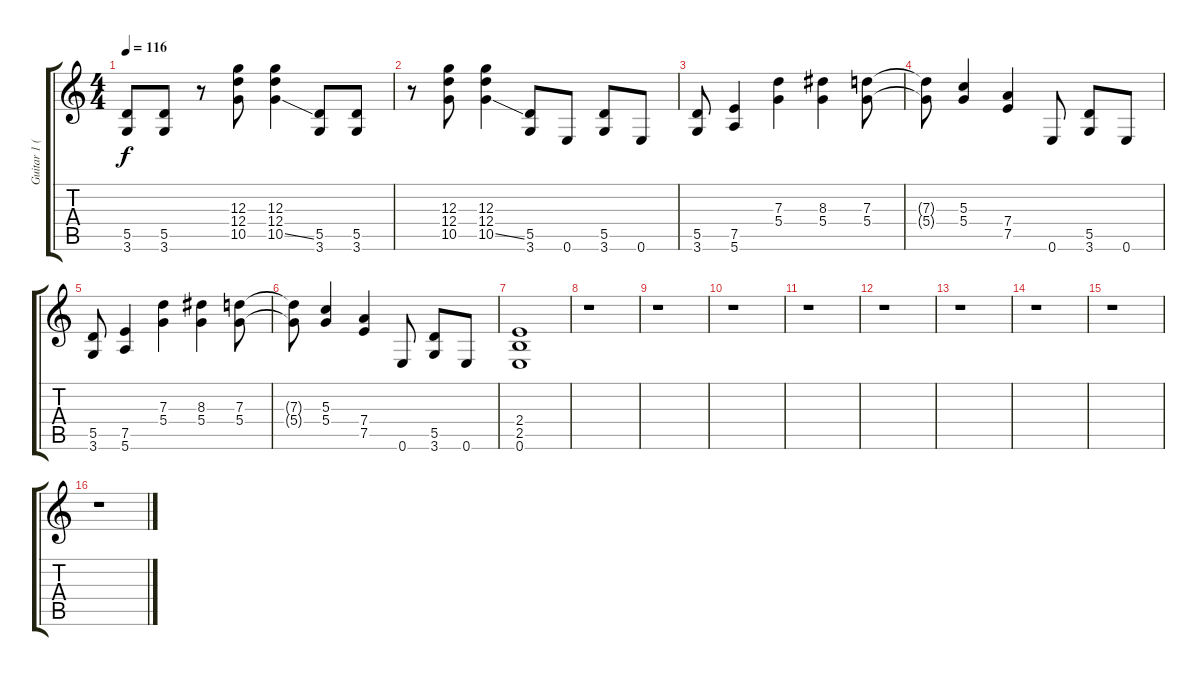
\track ("Guitar 1 (Distorted)" "Guitar 1 (") {instrument distortionguitar}
\staff {score tabs}
\tuning (E4 B3 G3 D3 A2 E2) {hide}
\ts (4 4)
\tempo 116
\clef g2
\ks c
(5.5 3.6).8{dy f} (5.5 3.6).8 r.8 (12.3 12.4 10.5).8 (12.3 12.4 10.5{ss}).4 (5.5 3.6).8 (5.5 3.6).8 |
r.8 (12.3 12.4 10.5).8 (12.3 12.4 10.5{ss}).4 (5.5 3.6).8 0.6.8 (5.5 3.6).8 0.6.8 |
(5.5 3.6).8 (7.5 5.6).4 (7.3 5.4).4 (8.3 5.4).4 (7.3 5.4).8 |
(7.3{t} 5.4{t}).8 (5.3 5.4).4 (7.4 7.5).4 0.6.8 (5.5 3.6).8 0.6.8 |
(5.5 3.6).8 (7.5 5.6).4 (7.3 5.4).4 (8.3 5.4).4 (7.3 5.4).8 |
(7.3{t} 5.4{t}).8 (5.3 5.4).4 (7.4 7.5).4 0.6.8 (5.5 3.6).8 0.6.8 |
(2.4 2.5 0.6).1 |
r.1 |
r.1 |
r.1 |
r.1 |
r.1 |
r.1 |
r.1 |
r.1 |
r.1
